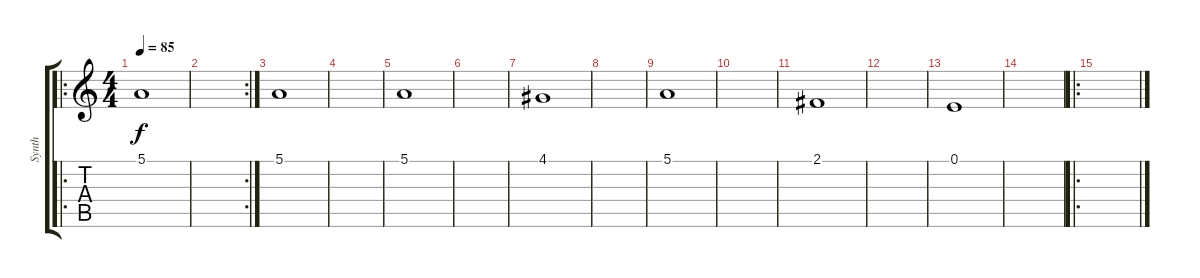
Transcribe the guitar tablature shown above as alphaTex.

\track ("Synth" "Synth") {instrument pad6metallic}
\staff {score tabs}
\tuning (E4 B3 G3 D3 A2 E2) {hide}
\ro
\ts (4 4)
\tempo 85
\clef g2
\ks c
5.1.1{dy f instrument pad6metallic} |
\rc 2
|
5.1.1 |
|
5.1.1 |
|
4.1.1 |
|
5.1.1 |
|
2.1.1 |
|
0.1.1{balance 8} |
|
\ro
